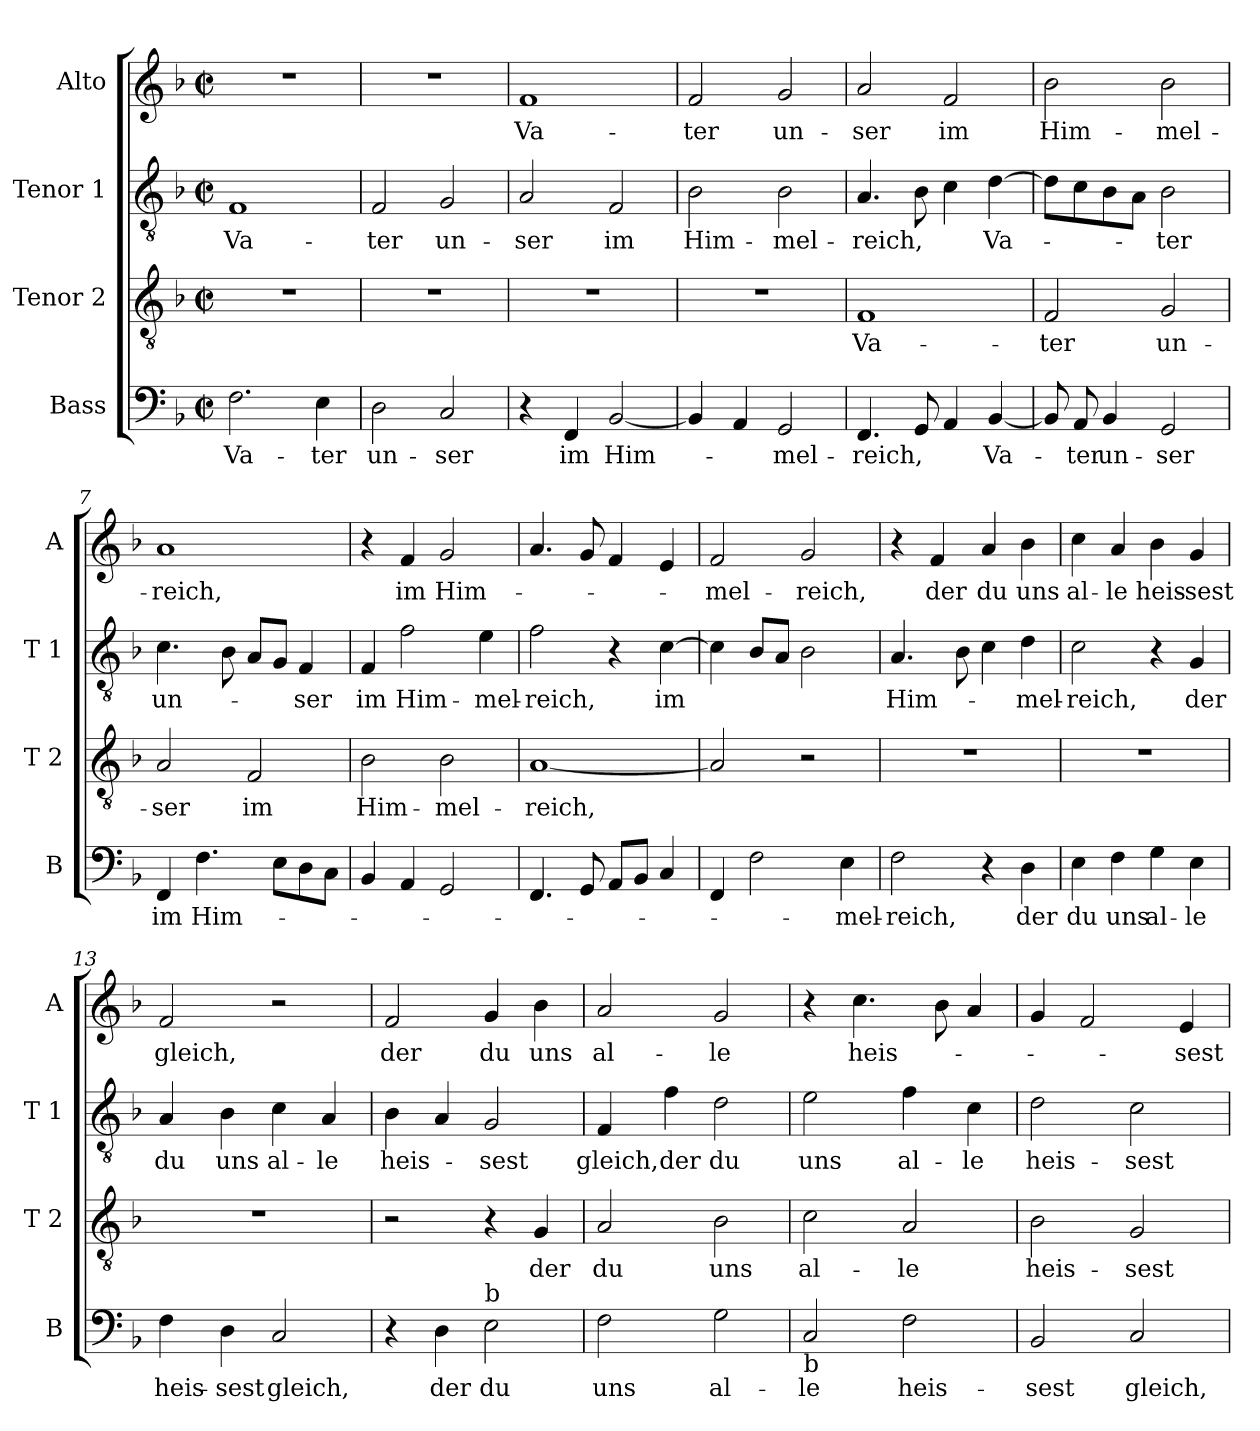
**kern	**text	**kern	**text	**kern	**text	**kern	**text
*part4	*part4	*part3	*part3	*part2	*part2	*part1	*part1
*staff4	*staff4	*staff3	*staff3	*staff2	*staff2	*staff1	*staff1
*I"Bass	*	*I"Tenor 2	*	*I"Tenor 1	*	*I"Alto	*
*I'B	*	*I'T 2	*	*I'T 1	*	*I'A	*
*clefF4	*	*clefGv2	*	*clefGv2	*	*clefG2	*
*k[b-]	*	*k[b-]	*	*k[b-]	*	*k[b-]	*
*F:	*	*F:	*	*F:	*	*F:	*
*M2/2	*	*M2/2	*	*M2/2	*	*M2/2	*
*met(c|)	*	*met(c|)	*	*met(c|)	*	*met(c|)	*
=1	=1	=1	=1	=1	=1	=1	=1
!	!LO:LY:b	!	!	!	!LO:LY:b	!	!
2.F\	Va-	1r	.	1F	Va-	1r	.
!	!LO:LY:b	!	!	!	!	!	!
4E\	-ter	.	.	.	.	.	.
=2	=2	=2	=2	=2	=2	=2	=2
!	!LO:LY:b	!	!	!	!LO:LY:b	!	!
2D\	un-	1r	.	2F/	-ter	1r	.
!	!LO:LY:b	!	!	!	!LO:LY:b	!	!
2C/	-ser	.	.	2G/	un-	.	.
=3	=3	=3	=3	=3	=3	=3	=3
!	!	!	!	!	!LO:LY:b	!	!LO:LY:b
4r	.	1r	.	2A/	-ser	1f	Va-
!	!LO:LY:b	!	!	!	!	!	!
4FF/	im	.	.	.	.	.	.
!	!LO:LY:b	!	!	!	!LO:LY:b	!	!
[2BB-/	Him-	.	.	2F/	im	.	.
=4	=4	=4	=4	=4	=4	=4	=4
!	!	!	!	!	!LO:LY:b	!	!LO:LY:b
4BB-/]	.	1r	.	2B-\	Him-	2f/	-ter
4AA/	.	.	.	.	.	.	.
!	!LO:LY:b	!	!	!	!LO:LY:b	!	!LO:LY:b
2GG/	-mel-	.	.	2B-\	-mel-	2g/	un-
=5	=5	=5	=5	=5	=5	=5	=5
!	!LO:LY:b	!	!LO:LY:b	!	!LO:LY:b	!	!LO:LY:b
4.FF/	-reich,	1F	Va-	4.A/	-reich,	2a/	-ser
8GG/	.	.	.	8B-\	.	.	.
!	!	!	!	!	!	!	!LO:LY:b
4AA/	.	.	.	4c\	.	2f/	im
!	!LO:LY:b	!	!	!	!LO:LY:b	!	!
[4BB-/	Va-	.	.	[4d\	Va-	.	.
=6	=6	=6	=6	=6	=6	=6	=6
!	!	!	!LO:LY:b	!	!	!	!LO:LY:b
8BB-/]	.	2F/	-ter	8d\L]	.	2b-\	Him-
!	!LO:LY:b	!	!	!	!	!	!
8AA/	-ter	.	.	8c\	.	.	.
!	!LO:LY:b	!	!	!	!	!	!
4BB-/	un-	.	.	8B-\	.	.	.
.	.	.	.	8A\J	.	.	.
!	!LO:LY:b	!	!LO:LY:b	!	!LO:LY:b	!	!LO:LY:b
2GG/	-ser	2G/	un-	2B-\	-ter	2b-\	-mel-
!!LO:LB:g=z
=7	=7	=7	=7	=7	=7	=7	=7
!	!LO:LY:b	!	!LO:LY:b	!	!LO:LY:b	!	!LO:LY:b
4FF/	im	2A/	-ser	4.c\	un-	1a	-reich,
!	!LO:LY:b	!	!	!	!	!	!
4.F\	Him-	.	.	.	.	.	.
.	.	.	.	8B-\	.	.	.
!	!	!	!LO:LY:b	!	!	!	!
.	.	2F/	im	8A/L	.	.	.
8E\L	.	.	.	8G/J	.	.	.
!	!	!	!	!	!LO:LY:b	!	!
8D\	.	.	.	4F/	-ser	.	.
8C\J	.	.	.	.	.	.	.
=8	=8	=8	=8	=8	=8	=8	=8
!	!	!	!LO:LY:b	!	!LO:LY:b	!	!
4BB-/	.	2B-\	Him-	4F/	im	4r	.
!	!	!	!	!	!LO:LY:b	!	!LO:LY:b
4AA/	.	.	.	2f\	Him-	4f/	im
!	!	!	!LO:LY:b	!	!	!	!LO:LY:b
2GG/	.	2B-\	-mel-	.	.	2g/	Him-
!	!	!	!	!	!LO:LY:b	!	!
.	.	.	.	4e\	-mel-	.	.
=9	=9	=9	=9	=9	=9	=9	=9
!	!	!	!LO:LY:b	!	!LO:LY:b	!	!
4.FF/	.	[1A	-reich,	2f\	-reich,	4.a/	.
8GG/	.	.	.	.	.	8g/	.
8AA/L	.	.	.	4r	.	4f/	.
8BB-/J	.	.	.	.	.	.	.
!	!	!	!	!	!LO:LY:b	!	!
4C/	.	.	.	[4c\	im	4e/	.
=10	=10	=10	=10	=10	=10	=10	=10
!	!	!	!	!	!	!	!LO:LY:b
4FF/	.	2A/]	.	4c\]	.	2f/	-mel-
2F\	.	.	.	8B-/L	.	.	.
.	.	.	.	8A/J	.	.	.
!	!	!	!	!	!	!	!LO:LY:b
.	.	2r	.	2B-\	.	2g/	-reich,
!	!LO:LY:b	!	!	!	!	!	!
4E\	-mel-	.	.	.	.	.	.
=11	=11	=11	=11	=11	=11	=11	=11
!	!LO:LY:b	!	!	!	!LO:LY:b	!	!
2F\	-reich,	1r	.	4.A/	Him-	4r	.
!	!	!	!	!	!	!	!LO:LY:b
.	.	.	.	.	.	4f/	der
.	.	.	.	8B-\	.	.	.
!	!	!	!	!	!	!	!LO:LY:b
4r	.	.	.	4c\	.	4a/	du
!	!LO:LY:b	!	!	!	!LO:LY:b	!	!LO:LY:b
4D\	der	.	.	4d\	-mel-	4b-\	uns
=12	=12	=12	=12	=12	=12	=12	=12
!	!LO:LY:b	!	!	!	!LO:LY:b	!	!LO:LY:b
4E\	du	1r	.	2c\	-reich,	4cc\	al-
!	!LO:LY:b	!	!	!	!	!	!LO:LY:b
4F\	uns	.	.	.	.	4a/	-le
!	!LO:LY:b	!	!	!	!	!	!LO:LY:b
4G\	al-	.	.	4r	.	4b-\	heis-
!	!LO:LY:b	!	!	!	!LO:LY:b	!	!LO:LY:b
4E\	-le	.	.	4G/	der	4g/	-sest
!!LO:PB:g=z
=13	=13	=13	=13	=13	=13	=13	=13
!	!LO:LY:b	!	!	!	!LO:LY:b	!	!LO:LY:b
4F\	heis-	1r	.	4A/	du	2f/	gleich,
!	!LO:LY:b	!	!	!	!LO:LY:b	!	!
4D\	-sest	.	.	4B-\	uns	.	.
!	!LO:LY:b	!	!	!	!LO:LY:b	!	!
2C/	gleich,	.	.	4c\	al-	2r	.
!	!	!	!	!	!LO:LY:b	!	!
.	.	.	.	4A/	-le	.	.
=14	=14	=14	=14	=14	=14	=14	=14
!	!	!	!	!	!LO:LY:b	!	!LO:LY:b
4r	.	2r	.	4B-\	heis-	2f/	der
!	!LO:LY:b	!	!	!	!	!	!
4D\	der	.	.	4A/	.	.	.
!LO:TX:a:t=b	!	!	!	!	!	!	!
!	!LO:LY:b	!	!	!	!LO:LY:b	!	!LO:LY:b
2E\	du	4r	.	2G/	-sest	4g/	du
!	!	!	!LO:LY:b	!	!	!	!LO:LY:b
.	.	4G/	der	.	.	4b-\	uns
=15	=15	=15	=15	=15	=15	=15	=15
!	!LO:LY:b	!	!LO:LY:b	!	!LO:LY:b	!	!LO:LY:b
2F\	uns	2A/	du	4F/	gleich,	2a/	al-
!	!	!	!	!	!LO:LY:b	!	!
.	.	.	.	4f\	der	.	.
!	!LO:LY:b	!	!LO:LY:b	!	!LO:LY:b	!	!LO:LY:b
2G\	al-	2B-\	uns	2d\	du	2g/	-le
=16	=16	=16	=16	=16	=16	=16	=16
!LO:TX:b:t=b	!	!	!	!	!	!	!
!	!LO:LY:b	!	!LO:LY:b	!	!LO:LY:b	!	!
2C/	-le	2c\	al-	2e\	uns	4r	.
!	!	!	!	!	!	!	!LO:LY:b
.	.	.	.	.	.	4.cc\	heis-
!	!LO:LY:b	!	!LO:LY:b	!	!LO:LY:b	!	!
2F\	heis-	2A/	-le	4f\	al-	.	.
.	.	.	.	.	.	8b-\	.
!	!	!	!	!	!LO:LY:b	!	!
.	.	.	.	4c\	-le	4a/	.
=17	=17	=17	=17	=17	=17	=17	=17
!	!LO:LY:b	!	!LO:LY:b	!	!LO:LY:b	!	!
2BB-/	-sest	2B-\	heis-	2d\	heis-	4g/	.
.	.	.	.	.	.	2f/	.
!	!LO:LY:b	!	!LO:LY:b	!	!LO:LY:b	!	!
2C/	gleich,	2G/	-sest	2c\	-sest	.	.
!	!	!	!	!	!	!	!LO:LY:b
.	.	.	.	.	.	4e/	-sest
=	=	=	=	=	=	=	=
*-	*-	*-	*-	*-	*-	*-	*-
